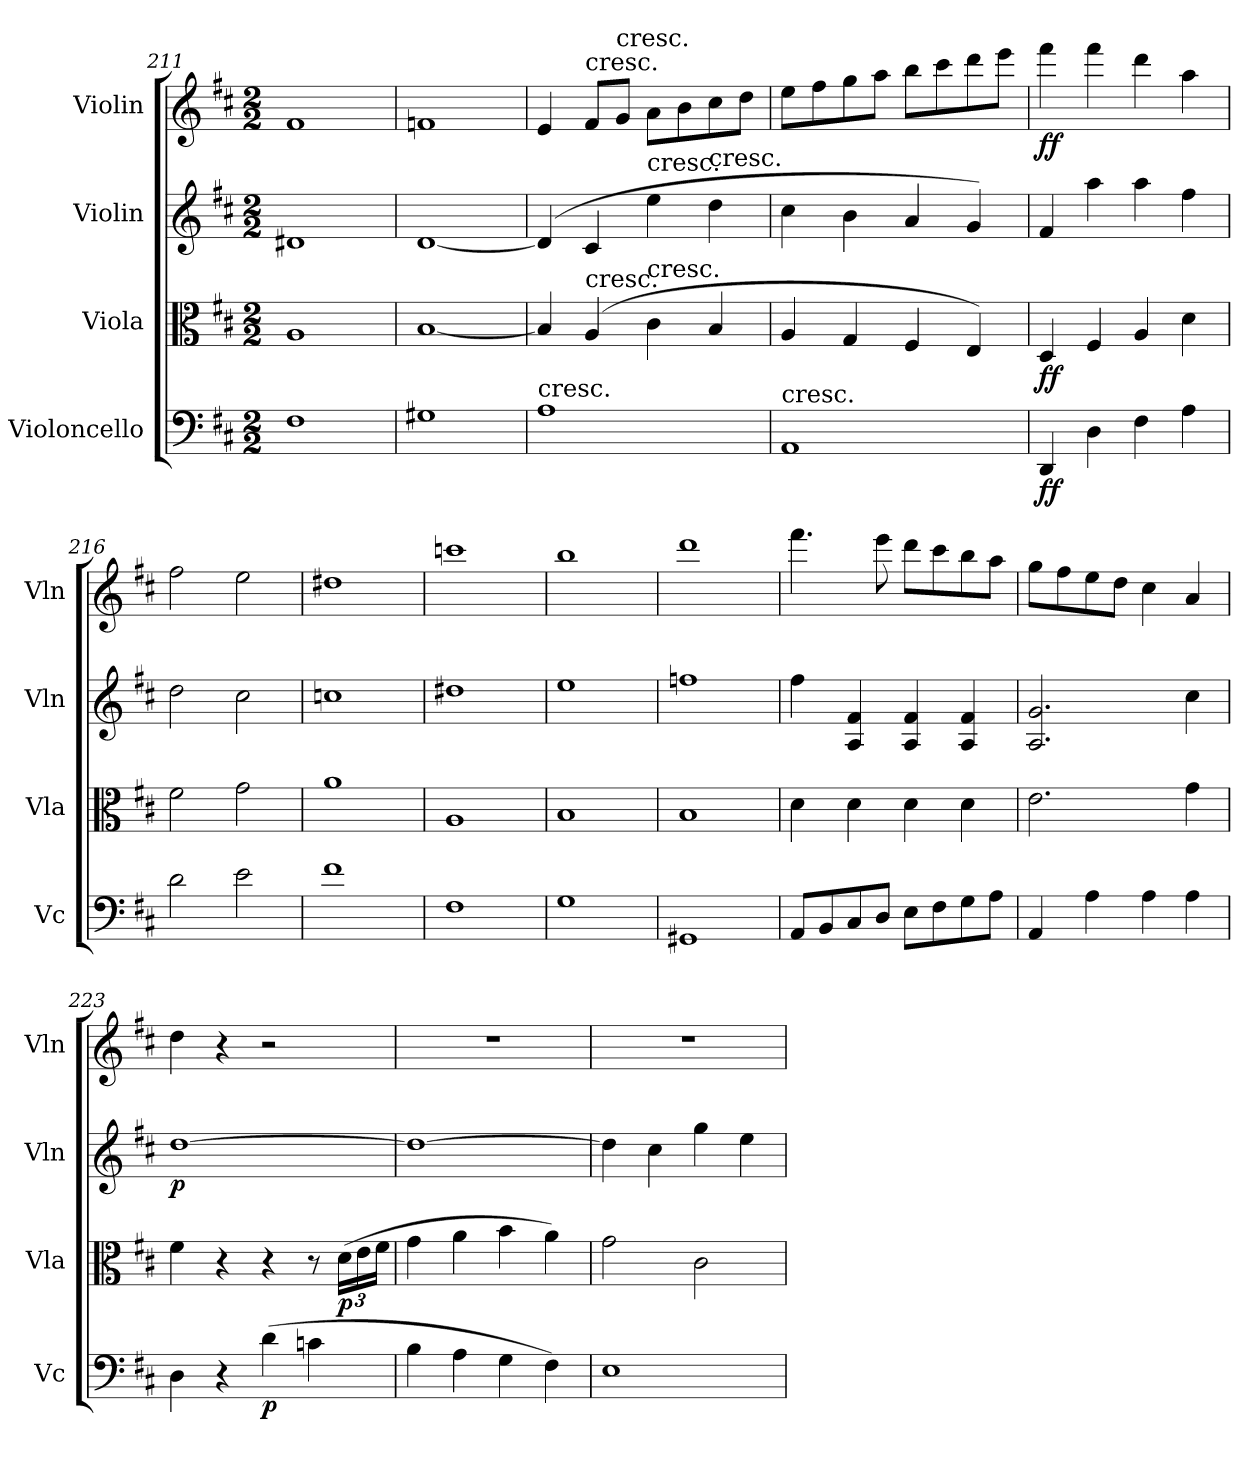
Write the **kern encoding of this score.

**kern	**dynam	**kern	**dynam	**kern	**dynam	**kern	**dynam
*part4	*part4	*part3	*part3	*part2	*part2	*part1	*part1
*staff4	*staff4	*staff3	*staff3	*staff2	*staff2	*staff1	*staff1
*I"Violoncello	*	*I"Viola	*	*I"Violin	*	*I"Violin	*
*I'Vc	*	*I'Vla	*	*I'Vln	*	*I'Vln	*
*clefF4	*	*clefC3	*	*clefG2	*	*clefG2	*
*k[f#c#]	*	*k[f#c#]	*	*k[f#c#]	*	*k[f#c#]	*
*M2/2	*	*M2/2	*	*M2/2	*	*M2/2	*
=211	=211	=211	=211	=211	=211	=211	=211
1F#	.	1A	.	1d#X	.	1f#	.
=212	=212	=212	=212	=212	=212	=212	=212
1G#X	.	[1B	.	[1d	.	1fn	.
=213	=213	=213	=213	=213	=213	=213	=213
!LO:TX:t=cresc.	!	!	!	!	!	!	!
1A	.	4B/]	.	(4d/]	.	4e/	.
!	!	!	!	!	!	!LO:TX:t=cresc.	!
!	!	!LO:TX:t=cresc.	!	!	!	!	!
.	.	(4A/	.	4c#/	.	8f#/L	.
!	!	!	!	!	!	!LO:TX:t=cresc.	!
.	.	.	.	.	.	8g/J	.
!	!	!	!	!LO:TX:t=cresc.	!	!	!
!	!	!LO:TX:t=cresc.	!	!	!	!	!
.	.	4c#\	.	4ee\	.	8a\L	.
.	.	.	.	.	.	8b\	.
!	!	!	!	!LO:TX:t=cresc.	!	!	!
.	.	4B/	.	4dd\	.	8cc#\	.
.	.	.	.	.	.	8dd\J	.
=214	=214	=214	=214	=214	=214	=214	=214
!LO:TX:t=cresc.	!	!	!	!	!	!	!
1AA	.	4A/	.	4cc#\	.	8ee\L	.
.	.	.	.	.	.	8ff#\	.
.	.	4G/	.	4b\	.	8gg\	.
.	.	.	.	.	.	8aa\J	.
.	.	4F#/	.	4a/	.	8bb\L	.
.	.	.	.	.	.	8ccc#\	.
.	.	4E/)	.	4g/)	.	8ddd\	.
.	.	.	.	.	.	8eee\J	.
=215	=215	=215	=215	=215	=215	=215	=215
4DD/	ff	4D/	ff	4f#/	.	4fff#\	ff
4D\	.	4F#/	.	4aa\	.	4fff#\	.
4F#\	.	4A/	.	4aa\	.	4ddd\	.
4A\	.	4d\	.	4ff#\	.	4aa\	.
=216	=216	=216	=216	=216	=216	=216	=216
2d\	.	2f#\	.	2dd\	.	2ff#\	.
2e\	.	2g\	.	2cc#\	.	2ee\	.
=217	=217	=217	=217	=217	=217	=217	=217
1f#	.	1a	.	1ccn	.	1dd#X	.
=218	=218	=218	=218	=218	=218	=218	=218
1F#	.	1A	.	1dd#X	.	1cccn	.
=219	=219	=219	=219	=219	=219	=219	=219
1G	.	1B	.	1ee	.	1bb	.
=220	=220	=220	=220	=220	=220	=220	=220
1GG#X	.	1B	.	1ffn	.	1ddd	.
=221	=221	=221	=221	=221	=221	=221	=221
8AA/L	.	4d\	.	4ff#\	.	4.fff#\	.
8BB/	.	.	.	.	.	.	.
8C#/	.	4d\	.	4A/ 4f#/	.	.	.
8D/J	.	.	.	.	.	8eee\	.
8E\L	.	4d\	.	4A/ 4f#/	.	8ddd\L	.
8F#\	.	.	.	.	.	8ccc#\	.
8G\	.	4d\	.	4A/ 4f#/	.	8bb\	.
8A\J	.	.	.	.	.	8aa\J	.
=222	=222	=222	=222	=222	=222	=222	=222
4AA/	.	2.e\	.	2.A/ 2.g/	.	8gg\L	.
.	.	.	.	.	.	8ff#\	.
4A\	.	.	.	.	.	8ee\	.
.	.	.	.	.	.	8dd\J	.
4A\	.	.	.	.	.	4cc#\	.
4A\	.	4g\	.	4cc#\	.	4a/	.
=223	=223	=223	=223	=223	=223	=223	=223
4D\	.	4f#\	.	[1dd	p	4dd\	.
4r	.	4r	.	.	.	4r	.
(4d\	p	4r	.	.	.	2r	.
4cn\	.	8r	.	.	.	.	.
.	.	(24d\LL	p	.	.	.	.
.	.	24e\	.	.	.	.	.
.	.	24f#\JJ	.	.	.	.	.
=224	=224	=224	=224	=224	=224	=224	=224
4B\	.	4g\	.	1dd_	.	1r	.
4A\	.	4a\	.	.	.	.	.
4G\	.	4b\	.	.	.	.	.
4F#\)	.	4a\)	.	.	.	.	.
=225	=225	=225	=225	=225	=225	=225	=225
1E	.	2g\	.	4dd\]	.	1r	.
.	.	.	.	4cc#\	.	.	.
.	.	2c#\	.	4gg\	.	.	.
.	.	.	.	4ee\	.	.	.
=	=	=	=	=	=	=	=
*-	*-	*-	*-	*-	*-	*-	*-
